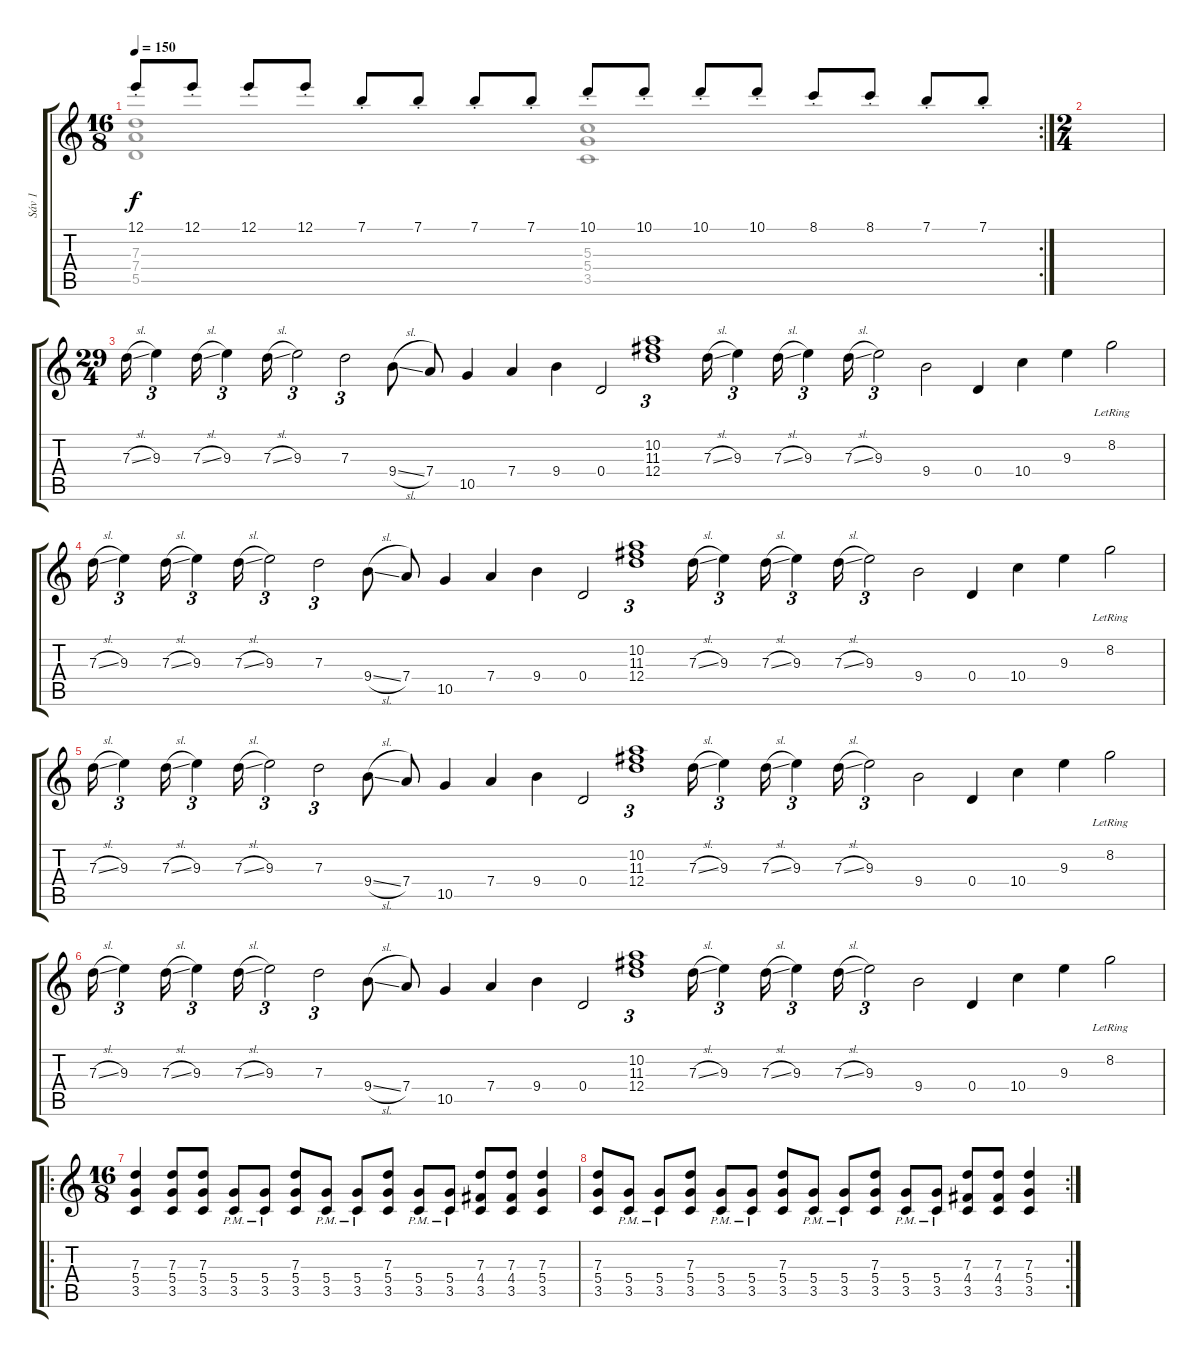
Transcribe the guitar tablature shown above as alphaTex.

\track ("Sáv 1" "Sáv 1") {instrument distortionguitar}
\staff {score tabs}
\tuning (E4 B3 G3 D3 A2 E2) {hide}
\voice
\rc 2
\ts (16 8)
\tempo 150
\clef g2
\ks c
12.1{st}.8{dy f} 12.1{st}.8 12.1{st}.8 12.1{st}.8 7.1{st}.8 7.1{st}.8 7.1{st}.8 7.1{st}.8 10.1{st}.8 10.1{st}.8 10.1{st}.8 10.1{st}.8 8.1{st}.8 8.1{st}.8 7.1{st}.8 7.1{st}.8 |
\ts (2 4)
|
\ts (29 4)
7.3{sl}.16 9.3.4{tu (3 2)} 7.3{sl}.16 9.3.4{tu (3 2)} 7.3{sl}.16 9.3.2{tu (3 2)} 7.3.2{tu (3 2)} 9.4{sl}.8 7.4.8 10.5.4 7.4.4 9.4.4 0.4.2 (10.2 11.3 12.4).1{tu (3 2)} 7.3{sl}.16 9.3.4{tu (3 2)} 7.3{sl}.16 9.3.4{tu (3 2)} 7.3{sl}.16 9.3.2{tu (3 2)} 9.4.2 0.4.4 10.4.4 9.3.4 8.2{lr}.2 |
7.3{sl}.16 9.3.4{tu (3 2)} 7.3{sl}.16 9.3.4{tu (3 2)} 7.3{sl}.16 9.3.2{tu (3 2)} 7.3.2{tu (3 2)} 9.4{sl}.8 7.4.8 10.5.4 7.4.4 9.4.4 0.4.2 (10.2 11.3 12.4).1{tu (3 2)} 7.3{sl}.16 9.3.4{tu (3 2)} 7.3{sl}.16 9.3.4{tu (3 2)} 7.3{sl}.16 9.3.2{tu (3 2)} 9.4.2 0.4.4 10.4.4 9.3.4 8.2{lr}.2 |
7.3{sl}.16 9.3.4{tu (3 2)} 7.3{sl}.16 9.3.4{tu (3 2)} 7.3{sl}.16 9.3.2{tu (3 2)} 7.3.2{tu (3 2)} 9.4{sl}.8 7.4.8 10.5.4 7.4.4 9.4.4 0.4.2 (10.2 11.3 12.4).1{tu (3 2)} 7.3{sl}.16 9.3.4{tu (3 2)} 7.3{sl}.16 9.3.4{tu (3 2)} 7.3{sl}.16 9.3.2{tu (3 2)} 9.4.2 0.4.4 10.4.4 9.3.4 8.2{lr}.2 |
7.3{sl}.16 9.3.4{tu (3 2)} 7.3{sl}.16 9.3.4{tu (3 2)} 7.3{sl}.16 9.3.2{tu (3 2)} 7.3.2{tu (3 2)} 9.4{sl}.8 7.4.8 10.5.4 7.4.4 9.4.4 0.4.2 (10.2 11.3 12.4).1{tu (3 2)} 7.3{sl}.16 9.3.4{tu (3 2)} 7.3{sl}.16 9.3.4{tu (3 2)} 7.3{sl}.16 9.3.2{tu (3 2)} 9.4.2 0.4.4 10.4.4 9.3.4 8.2{lr}.2 |
\ro
\ts (16 8)
(7.3 5.4 3.5).4 (7.3 5.4 3.5).8 (7.3 5.4 3.5).8 (5.4{pm} 3.5{pm}).8 (5.4{pm} 3.5{pm}).8 (7.3 5.4 3.5).8 (5.4{pm} 3.5{pm}).8 (5.4{pm} 3.5{pm}).8 (7.3 5.4 3.5).8 (5.4{pm} 3.5{pm}).8 (5.4{pm} 3.5{pm}).8 (7.3 4.4 3.5).8 (7.3 4.4 3.5).8 (7.3 5.4 3.5).4 |
\rc 2
(7.3 5.4 3.5).8 (5.4{pm} 3.5{pm}).8 (5.4{pm} 3.5{pm}).8 (7.3 5.4 3.5).8 (5.4{pm} 3.5{pm}).8 (5.4{pm} 3.5{pm}).8 (7.3 5.4 3.5).8 (5.4{pm} 3.5{pm}).8 (5.4{pm} 3.5{pm}).8 (7.3 5.4 3.5).8 (5.4{pm} 3.5{pm}).8 (5.4{pm} 3.5{pm}).8 (7.3 4.4 3.5).8 (7.3 4.4 3.5).8 (7.3 5.4 3.5).4
\voice
\clef g2
\ottava regular
\simile none
\ks c
(7.3 7.4 5.5).1{dy f} (5.3 5.4 3.5).1 |
|
|
|
|
|
|
